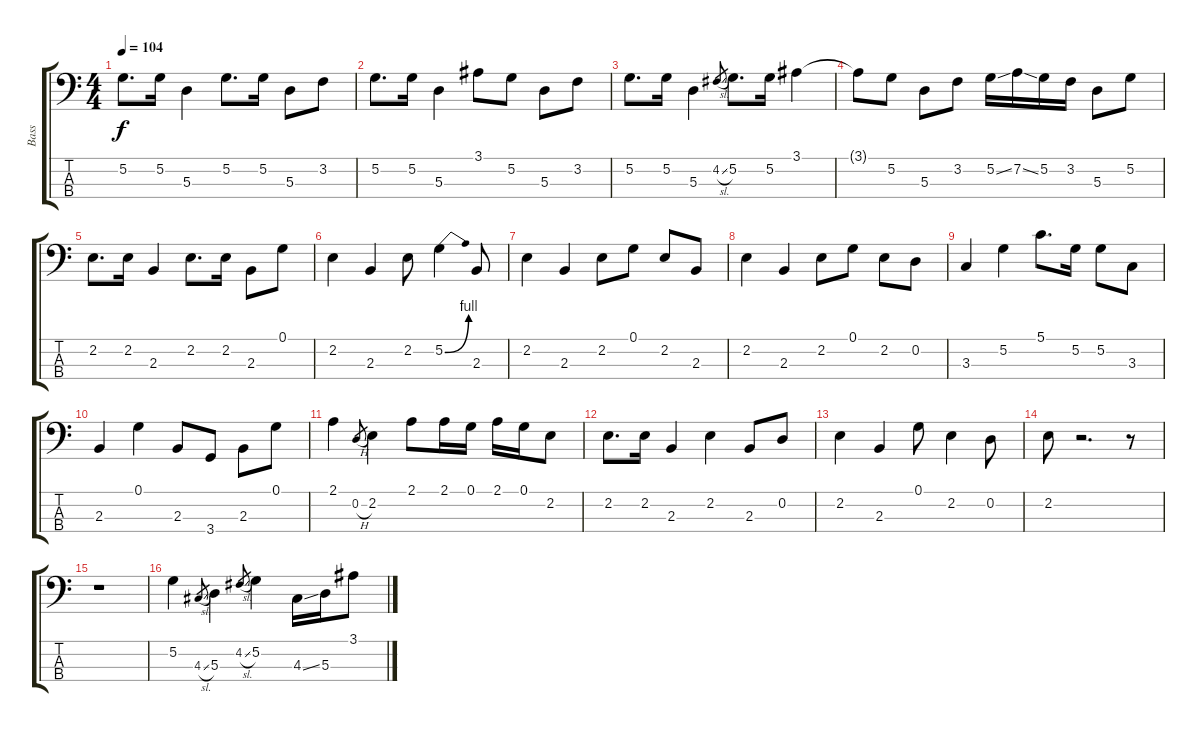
\track ("Bass" "Bass") {instrument electricbassfinger}
\staff {score tabs}
\tuning (G2 D2 A1 E1) {hide}
\ts (4 4)
\tempo 104
\clef f4
\ks c
5.2.8{d dy f} 5.2.16 5.3.4 5.2.8{d} 5.2.16 5.3.8 3.2.8 |
5.2.8{d} 5.2.16 5.3.4 3.1.8 5.2.8 5.3.8 3.2.8 |
5.2.8{d} 5.2.16 5.3.4 4.2{sl}.8{gr} 5.2.8{d} 5.2.16 3.1.4 |
3.1{t}.8 5.2.8 5.3.8 3.2.8 5.2{ss}.16 7.2{ss}.16 5.2.16 3.2.16 5.3.8 5.2.8 |
2.2.8{d} 2.2.16 2.3.4 2.2.8{d} 2.2.16 2.3.8 0.1.8 |
2.2.4 2.3.4 2.2.8 5.2{be (bend 0 0 60 4)}.4 2.3.8 |
2.2.4 2.3.4 2.2.8 0.1.8 2.2.8 2.3.8 |
2.2.4 2.3.4 2.2.8 0.1.8 2.2.8 0.2.8 |
3.3.4 5.2.4 5.1.8{d} 5.2.16 5.2.8 3.3.8 |
2.3.4 0.1.4 2.3.8 3.4.8 2.3.8 0.1.8 |
2.1.4 0.2{h}.8{gr} 2.2.4 2.1.8 2.1.16 0.1.16 2.1.16 0.1.16 2.2.8 |
2.2.8{d} 2.2.16 2.3.4 2.2.4 2.3.8 0.2.8 |
2.2.4 2.3.4 0.1.8 2.2.4 0.2.8 |
2.2.8 r.2{d} r.8 |
r.1 |
5.2.4 4.3{sl}.8{gr} 5.3.4 4.2{sl}.8{gr} 5.2.4 4.3{ss}.16 5.3.16 3.1.8
